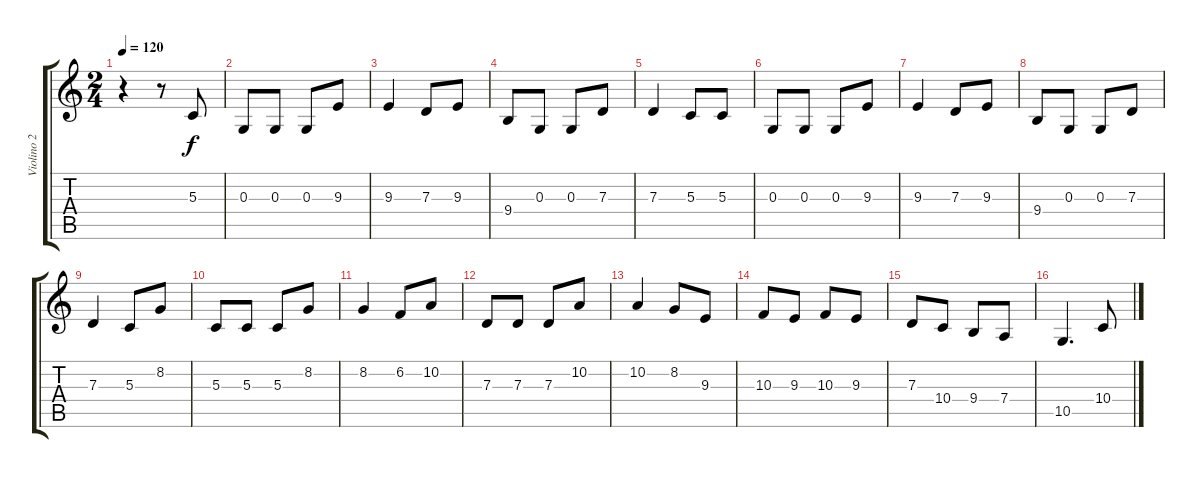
\track ("Violino 2" "Violino 2") {instrument violin}
\staff {score tabs}
\tuning (E4 B3 G3 D3 A2 E2) {hide}
\ts (2 4)
\tempo 120
\clef g2
\ks c
r.4{dy f instrument violin} r.8 5.3.8 |
0.3.8 0.3.8 0.3.8 9.3.8 |
9.3.4 7.3.8 9.3.8 |
9.4.8 0.3.8 0.3.8 7.3.8 |
7.3.4 5.3.8 5.3.8 |
0.3.8 0.3.8 0.3.8 9.3.8 |
9.3.4 7.3.8 9.3.8 |
9.4.8 0.3.8 0.3.8 7.3.8 |
7.3.4 5.3.8 8.2.8 |
5.3.8 5.3.8 5.3.8 8.2.8 |
8.2.4 6.2.8 10.2.8 |
7.3.8 7.3.8 7.3.8 10.2.8 |
10.2.4 8.2.8 9.3.8 |
10.3.8 9.3.8 10.3.8 9.3.8 |
7.3.8 10.4.8 9.4.8 7.4.8 |
10.5.4{d} 10.4.8
